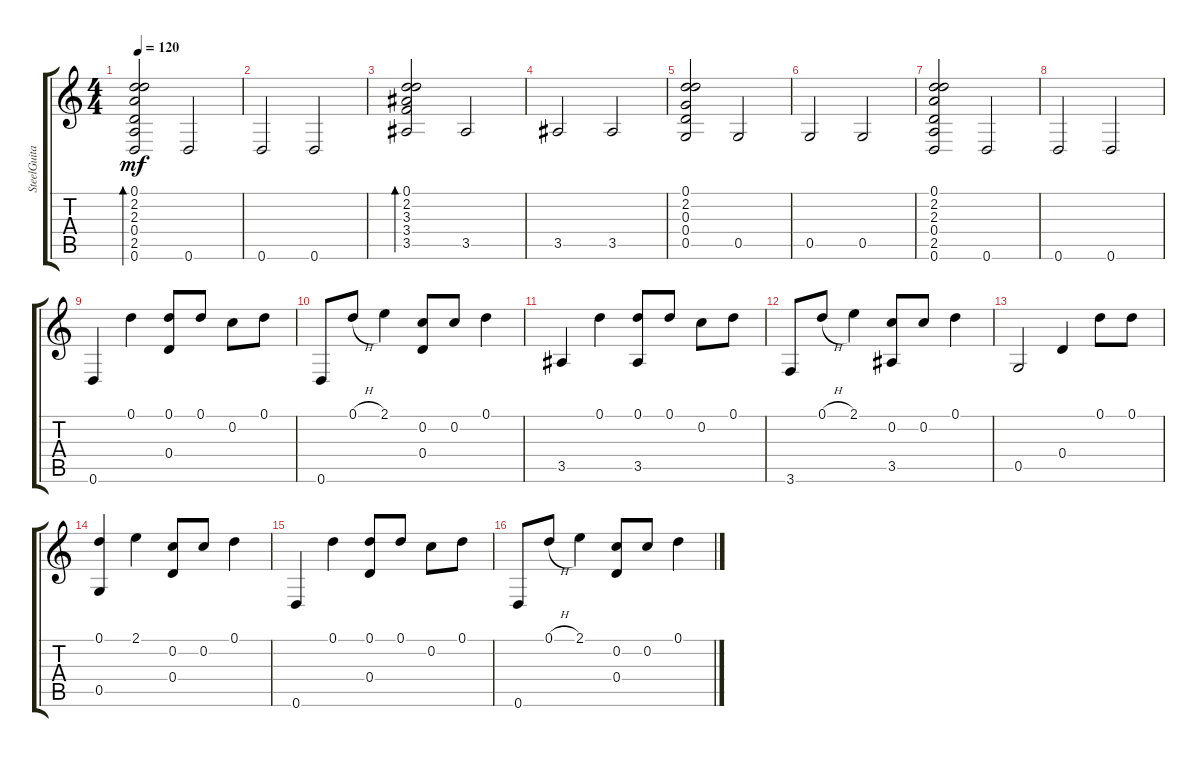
\track ("SteelGuitar" "SteelGuita") {instrument acousticguitarsteel}
\staff {score tabs}
\tuning (D4 C4 G3 D3 G2 D2) {hide}
\ts (4 4)
\tempo 120
\clef g2
\ks c
(0.1 2.2 2.3 0.4 2.5 0.6).2{bd 240 dy mf instrument acousticguitarsteel} 0.6.2 |
0.6.2 0.6.2 |
(0.1 2.2 3.3 3.4 3.5).2{bd 240} 3.5.2 |
3.5.2 3.5.2 |
(0.1 2.2 0.3 0.4 0.5).2 0.5.2 |
0.5.2 0.5.2 |
(0.1 2.2 2.3 0.4 2.5 0.6).2 0.6.2 |
0.6.2 0.6.2 |
0.6.4 0.1.4 (0.1 0.4).8 0.1.8 0.2.8 0.1.8 |
0.6.8 0.1{h}.8 2.1.4 (0.2 0.4).8 0.2.8 0.1.4 |
3.5.4 0.1.4 (0.1 3.5).8 0.1.8 0.2.8 0.1.8 |
3.6.8 0.1{h}.8 2.1.4 (0.2 3.5).8 0.2.8 0.1.4 |
0.5.2 0.4.4 0.1.8 0.1.8 |
(0.1 0.5).4 2.1.4 (0.2 0.4).8 0.2.8 0.1.4 |
0.6.4 0.1.4 (0.1 0.4).8 0.1.8 0.2.8 0.1.8 |
0.6.8 0.1{h}.8 2.1.4 (0.2 0.4).8 0.2.8 0.1.4
